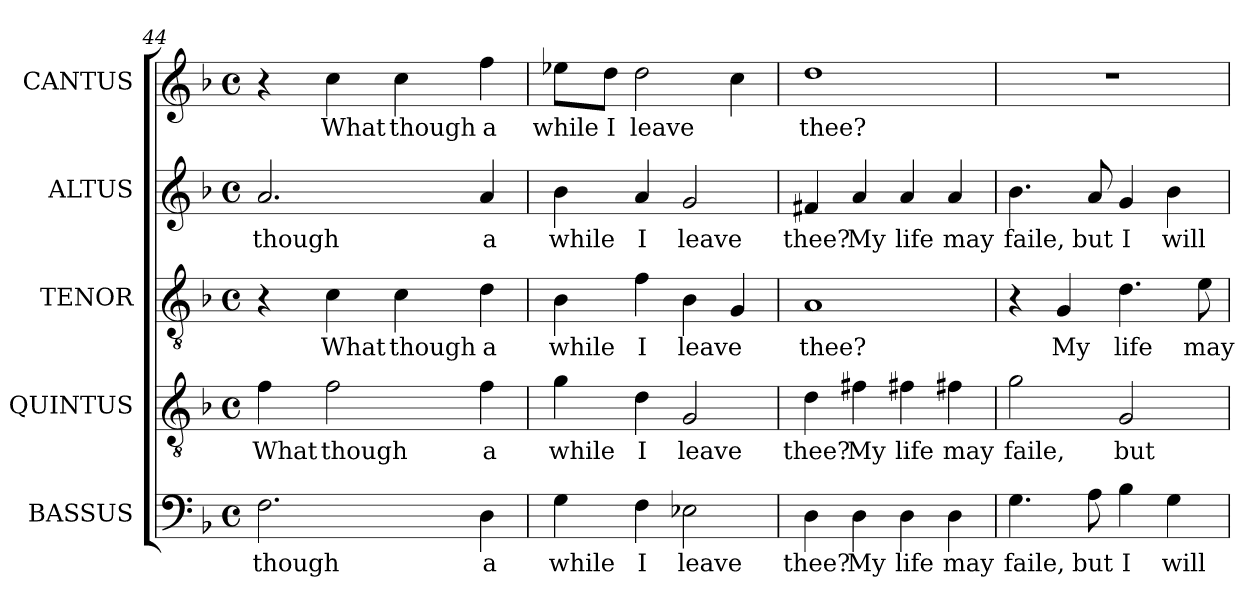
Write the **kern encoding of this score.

**kern	**text	**kern	**text	**kern	**text	**kern	**text	**kern	**text
*part5	*part5	*part4	*part4	*part3	*part3	*part2	*part2	*part1	*part1
*staff5	*staff5	*staff4	*staff4	*staff3	*staff3	*staff2	*staff2	*staff1	*staff1
*I"BASSUS	*	*I"QUINTUS	*	*I"TENOR	*	*I"ALTUS	*	*I"CANTUS	*
*I'B	*	*I'T	*	*	*	*	*	*I'S	*
*clefF4	*	*clefGv2	*	*clefGv2	*	*clefG2	*	*clefG2	*
*	*	*ITrd7c12	*	*ITrd7c12	*	*	*	*	*
*k[b-]	*	*k[b-]	*	*k[b-]	*	*k[b-]	*	*k[b-]	*
*d:	*	*d:	*	*d:	*	*d:	*	*d:	*
*M4/4	*	*M4/4	*	*M4/4	*	*M4/4	*	*M4/4	*
*met(c)	*	*met(c)	*	*met(c)	*	*met(c)	*	*met(c)	*
=44	=44	=44	=44	=44	=44	=44	=44	=44	=44
!	!LO:LY:b:color=#000000	!	!	!	!	!	!	!	!
!	!	!	!LO:LY:b:color=#000000	!	!	!	!	!	!
!	!	!	!	!	!	!	!LO:LY:b:color=#000000	!	!
2.Fi\	though	4Fi\	What	4r	.	2.ai/	though	4r	.
!	!	!	!LO:LY:b:color=#000000	!	!	!	!	!	!
!	!	!	!	!	!LO:LY:b:color=#000000	!	!	!	!
!	!	!	!	!	!	!	!	!	!LO:LY:b:color=#000000
.	.	2Fi\	though	4Ci\	What	.	.	4cci\	What
!	!	!	!	!	!LO:LY:b:color=#000000	!	!	!	!
!	!	!	!	!	!	!	!	!	!LO:LY:b:color=#000000
.	.	.	.	4Ci\	though	.	.	4cci\	though
!	!LO:LY:b:color=#000000	!	!	!	!	!	!	!	!
!	!	!	!LO:LY:b:color=#000000	!	!	!	!	!	!
!	!	!	!	!	!LO:LY:b:color=#000000	!	!	!	!
!	!	!	!	!	!	!	!LO:LY:b:color=#000000	!	!
!	!	!	!	!	!	!	!	!	!LO:LY:b:color=#000000
4Di\	a	4Fi\	a	4Di\	a	4ai/	a	4ffi\	a
=45	=45	=45	=45	=45	=45	=45	=45	=45	=45
!	!LO:LY:b:color=#000000	!	!	!	!	!	!	!	!
!	!	!	!LO:LY:b:color=#000000	!	!	!	!	!	!
!	!	!	!	!	!LO:LY:b:color=#000000	!	!	!	!
!	!	!	!	!	!	!	!LO:LY:b:color=#000000	!	!
!	!	!	!	!	!	!	!	!	!LO:LY:b:color=#000000
4Gi\	while	4Gi\	while	4BB-i\	while	4b-i\	while	8ee-Xi\L	while
!	!	!	!	!	!	!	!	!	!LO:LY:b:color=#000000
.	.	.	.	.	.	.	.	8ddi\J	I
!	!LO:LY:b:color=#000000	!	!	!	!	!	!	!	!
!	!	!	!LO:LY:b:color=#000000	!	!	!	!	!	!
!	!	!	!	!	!LO:LY:b:color=#000000	!	!	!	!
!	!	!	!	!	!	!	!LO:LY:b:color=#000000	!	!
!	!	!	!	!	!	!	!	!	!LO:LY:b:color=#000000
4Fi\	I	4Di\	I	4Fi\	I	4ai/	I	2ddi\	leave
!	!LO:LY:b:color=#000000	!	!	!	!	!	!	!	!
!	!	!	!LO:LY:b:color=#000000	!	!	!	!	!	!
!	!	!	!	!	!LO:LY:b:color=#000000	!	!	!	!
!	!	!	!	!	!	!	!LO:LY:b:color=#000000	!	!
2E-Xi\	leave	2GGi/	leave	4BB-i\	leave	2gi/	leave	.	.
.	.	.	.	4GGi/	.	.	.	4cci\	.
!!LO:LB:g=z
=46	=46	=46	=46	=46	=46	=46	=46	=46	=46
!	!LO:LY:b:color=#000000	!	!	!	!	!	!	!	!
!	!	!	!LO:LY:b:color=#000000	!	!	!	!	!	!
!	!	!	!	!	!LO:LY:b:color=#000000	!	!	!	!
!	!	!	!	!	!	!	!LO:LY:b:color=#000000	!	!
!	!	!	!	!	!	!	!	!	!LO:LY:b:color=#000000
4Di\	thee?	4Di\	thee?	1AAi	thee?	4f#Xi/	thee?	1ddi	thee?
!	!LO:LY:b:color=#000000	!	!	!	!	!	!	!	!
!	!	!	!LO:LY:b:color=#000000	!	!	!	!	!	!
!	!	!	!	!	!	!	!LO:LY:b:color=#000000	!	!
4Di\	My	4F#Xi\	My	.	.	4ai/	My	.	.
!	!LO:LY:b:color=#000000	!	!	!	!	!	!	!	!
!	!	!	!LO:LY:b:color=#000000	!	!	!	!	!	!
!	!	!	!	!	!	!	!LO:LY:b:color=#000000	!	!
4Di\	life	4F#Xi\	life	.	.	4ai/	life	.	.
!	!LO:LY:b:color=#000000	!	!	!	!	!	!	!	!
!	!	!	!LO:LY:b:color=#000000	!	!	!	!	!	!
!	!	!	!	!	!	!	!LO:LY:b:color=#000000	!	!
4Di\	may	4F#Xi\	may	.	.	4ai/	may	.	.
=47	=47	=47	=47	=47	=47	=47	=47	=47	=47
!	!LO:LY:b:color=#000000	!	!	!	!	!	!	!	!
!	!	!	!LO:LY:b:color=#000000	!	!	!	!	!	!
!	!	!	!	!	!	!	!LO:LY:b:color=#000000	!	!
4.Gi\	faile,	2Gi\	faile,	4r	.	4.b-i\	faile,	1r	.
!	!	!	!	!	!LO:LY:b:color=#000000	!	!	!	!
.	.	.	.	4GGi/	My	.	.	.	.
!	!LO:LY:b:color=#000000	!	!	!	!	!	!	!	!
!	!	!	!	!	!	!	!LO:LY:b:color=#000000	!	!
8Ai\	but	.	.	.	.	8ai/	but	.	.
!	!LO:LY:b:color=#000000	!	!	!	!	!	!	!	!
!	!	!	!LO:LY:b:color=#000000	!	!	!	!	!	!
!	!	!	!	!	!LO:LY:b:color=#000000	!	!	!	!
!	!	!	!	!	!	!	!LO:LY:b:color=#000000	!	!
4B-i\	I	2GGi/	but	4.Di\	life	4gi/	I	.	.
!	!LO:LY:b:color=#000000	!	!	!	!	!	!	!	!
!	!	!	!	!	!	!	!LO:LY:b:color=#000000	!	!
4Gi\	will	.	.	.	.	4b-i\	will	.	.
!	!	!	!	!	!LO:LY:b:color=#000000	!	!	!	!
.	.	.	.	8Ei\	may	.	.	.	.
=	=	=	=	=	=	=	=	=	=
*-	*-	*-	*-	*-	*-	*-	*-	*-	*-
